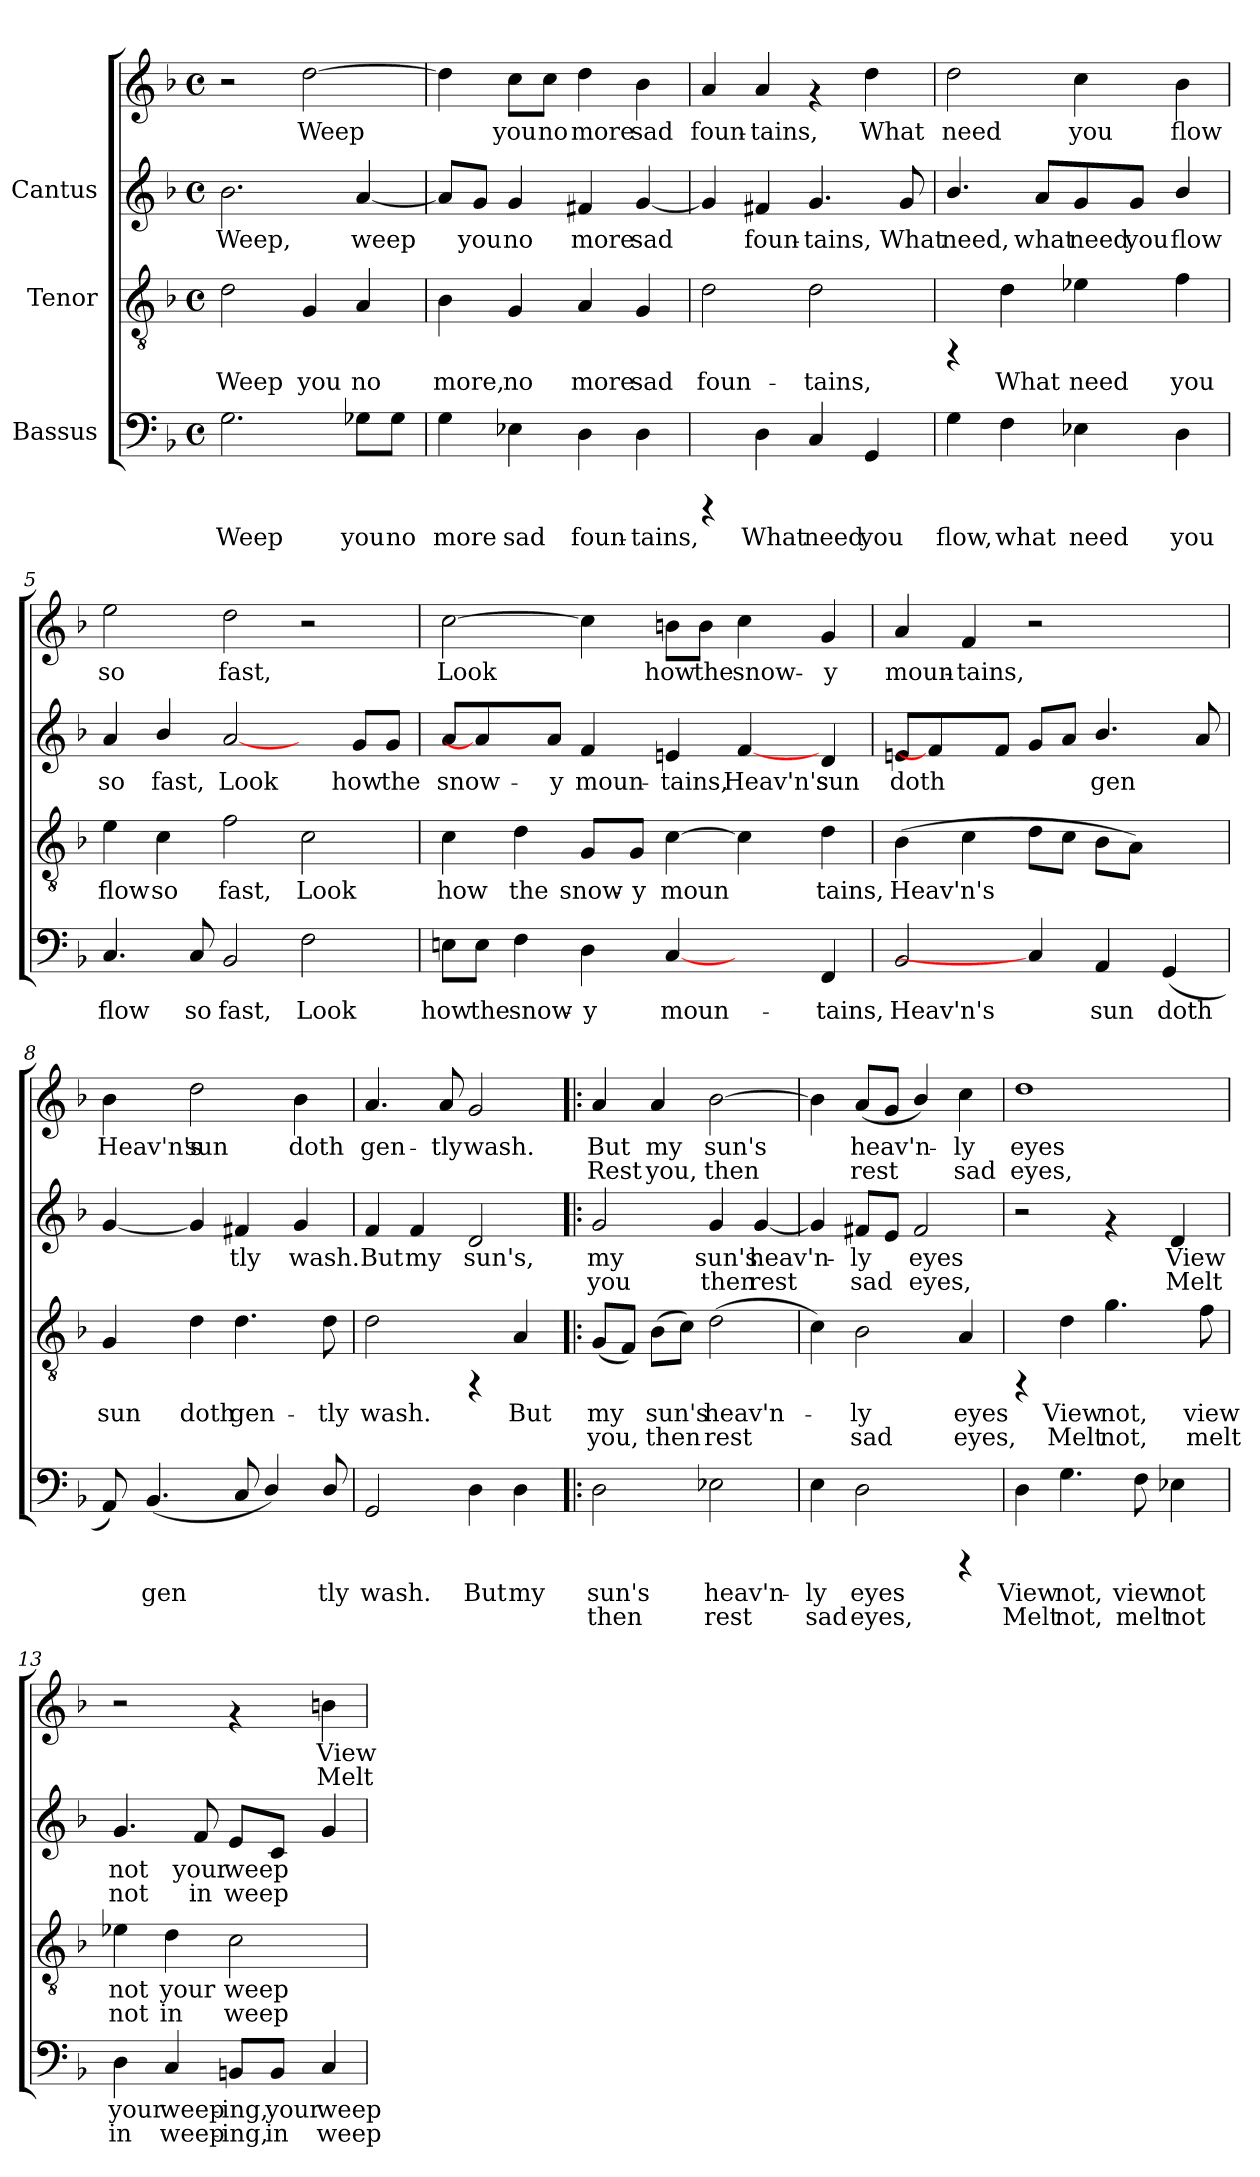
**kern	**text	**text	**kern	**text	**text	**kern	**text	**text	**kern	**text	**text
*part3	*part3	*part3	*part2	*part2	*part2	*part1	*part1	*part1	*part1	*part1	*part1
*staff4	*staff4	*staff4	*staff3	*staff3	*staff3	*staff2	*staff2	*staff2	*staff1	*staff1	*staff1
*I"Bassus	*	*	*I"Tenor	*	*	*I"Cantus	*	*	*	*	*
!!LO:PB:g=z
*stria5	*	*	*stria5	*	*	*stria5	*	*	*stria5	*	*
*clefF4	*	*	*clefGv2	*	*	*clefG2	*	*	*clefG2	*	*
*k[b-]	*	*	*k[b-]	*	*	*k[b-]	*	*	*k[b-]	*	*
*F:	*	*	*F:	*	*	*F:	*	*	*F:	*	*
*M4/4	*	*	*M4/4	*	*	*M4/4	*	*	*M4/4	*	*
*met(c)	*	*	*met(c)	*	*	*met(c)	*	*	*met(c)	*	*
*MM90	*	*	*MM90	*	*	*MM90	*	*	*MM90	*	*
=1	=1	=1	=1	=1	=1	=1	=1	=1	=1	=1	=1
!	!LO:LY:b:cj	!	!	!LO:LY:b:cj	!	!	!LO:LY:b:cj	!	!	!	!
2.G\	Weep	.	2d\	Weep	.	2.b-\	Weep,	.	2r	.	.
!	!	!	!	!LO:LY:b:cj	!	!	!	!	!	!LO:LY:b:cj	!
.	.	.	4G/	you	.	.	.	.	[>2dd\	Weep	.
!	!LO:LY:b:cj	!	!	!LO:LY:b:cj	!	!	!LO:LY:b:cj	!	!	!	!
8G-X\L	you	.	4A/	no	.	[<4a/	weep	.	.	.	.
!	!LO:LY:b:cj	!	!	!	!	!	!	!	!	!	!
8G-\J	no	.	.	.	.	.	.	.	.	.	.
=2	=2	=2	=2	=2	=2	=2	=2	=2	=2	=2	=2
!	!LO:LY:b:cj	!	!	!LO:LY:b:cj	!	!	!LO:LY:b:cj	!	!	!LO:LY:b:cj	!
4G\	more	.	4B-\	more,	.	8a/L]	.	.	4dd\]	.	.
!	!	!	!	!	!	!	!LO:LY:b:cj	!	!	!	!
.	.	.	.	.	.	8g/J	you	.	.	.	.
!	!LO:LY:b:cj	!	!	!LO:LY:b:cj	!	!	!LO:LY:b:cj	!	!	!LO:LY:b:cj	!
4E-X\	sad	.	4G/	no	.	4g/	no	.	8cc\L	you	.
!	!	!	!	!	!	!	!	!	!	!LO:LY:b:cj	!
.	.	.	.	.	.	.	.	.	8cc\J	no	.
!	!LO:LY:b:cj	!	!	!LO:LY:b:cj	!	!	!LO:LY:b:cj	!	!	!LO:LY:b:cj	!
4D\	foun-	.	4A/	more	.	4f#X/	more	.	4dd\	more	.
!	!LO:LY:b:cj	!	!	!LO:LY:b:cj	!	!	!LO:LY:b:cj	!	!	!LO:LY:b:cj	!
4D\	-tains,	.	4G/	sad	.	[<4g/	sad	.	4b-\	sad	.
=3	=3	=3	=3	=3	=3	=3	=3	=3	=3	=3	=3
!	!	!	!	!LO:LY:b:cj	!	!	!LO:LY:b:cj	!	!	!LO:LY:b:cj	!
4rCCC	.	.	2d\	foun-	.	4g/]	.	.	4a/	foun-	.
!	!LO:LY:b:cj	!	!	!	!	!	!LO:LY:b:cj	!	!	!LO:LY:b:cj	!
4D\	What	.	.	.	.	4f#X/	foun-	.	4a/	-tains,	.
!	!LO:LY:b:cj	!	!	!LO:LY:b:cj	!	!	!LO:LY:b:cj	!	!	!	!
4C/	need	.	2d\	-tains,	.	4.g/	-tains,	.	4rf	.	.
!	!LO:LY:b:cj	!	!	!	!	!	!	!	!	!LO:LY:b:cj	!
4GG/	you	.	.	.	.	.	.	.	4dd\	What	.
!	!	!	!	!	!	!	!LO:LY:b:cj	!	!	!	!
.	.	.	.	.	.	8g/	What	.	.	.	.
!!LO:LB:g=z
=4	=4	=4	=4	=4	=4	=4	=4	=4	=4	=4	=4
!	!LO:LY:b:cj	!	!	!	!	!	!LO:LY:b:cj	!	!	!LO:LY:b:cj	!
4G\	flow,	.	4rFF	.	.	4.b-/	need,	.	2dd\	need	.
!	!LO:LY:b:cj	!	!	!LO:LY:b:cj	!	!	!	!	!	!	!
4F\	what	.	4d\	What	.	.	.	.	.	.	.
!	!	!	!	!	!	!	!LO:LY:b:cj	!	!	!	!
.	.	.	.	.	.	8a/L	what	.	.	.	.
!	!LO:LY:b:cj	!	!	!LO:LY:b:cj	!	!	!LO:LY:b:cj	!	!	!LO:LY:b:cj	!
4E-X\	need	.	4e-X\	need	.	8g/	need	.	4cc\	you	.
!	!	!	!	!	!	!	!LO:LY:b:cj	!	!	!	!
.	.	.	.	.	.	8g/J	you	.	.	.	.
!	!LO:LY:b:cj	!	!	!LO:LY:b:cj	!	!	!LO:LY:b:cj	!	!	!LO:LY:b:cj	!
4D\	you	.	4f\	you	.	4b-/	flow	.	4b-\	flow	.
!!LO:LB:g=z
=5	=5	=5	=5	=5	=5	=5	=5	=5	=5	=5	=5
!	!LO:LY:b:cj	!	!	!LO:LY:b:cj	!	!	!LO:LY:b:cj	!	!	!LO:LY:b:cj	!
4.C/	flow	.	4e\	flow	.	4a/	so	.	2ee\	so	.
!	!	!	!	!LO:LY:b:cj	!	!	!LO:LY:b:cj	!	!	!	!
.	.	.	4c\	so	.	4b-/	fast,	.	.	.	.
!	!LO:LY:b:cj	!	!	!	!	!	!	!	!	!	!
8C/	so	.	.	.	.	.	.	.	.	.	.
!	!LO:LY:b:cj	!	!	!LO:LY:b:cj	!	!	!LO:LY:b:cj	!	!	!LO:LY:b:cj	!
2BB-/	fast,	.	2f\	fast,	.	[2a/	Look	.	2dd\	fast,	.
!	!LO:LY:b:cj	!	!	!LO:LY:b:cj	!	!	!	!	!	!	!
2F\	Look	.	2c\	Look	.	4ryy	.	.	2r	.	.
!	!	!	!	!	!	!	!LO:LY:b:cj	!	!	!	!
.	.	.	.	.	.	8g/L	how	.	.	.	.
!	!	!	!	!	!	!	!LO:LY:b:cj	!	!	!	!
.	.	.	.	.	.	8g/J	the	.	.	.	.
=6	=6	=6	=6	=6	=6	=6	=6	=6	=6	=6	=6
!	!LO:LY:b:cj	!	!	!LO:LY:b:cj	!	!	!LO:LY:b:cj	!	!	!LO:LY:b:cj	!
8En\L	how	.	4c\	how	.	8a/L	snow-	.	[>2cc\	Look	.
!	!LO:LY:b:cj	!	!	!	!	!	!	!	!	!	!
8E\J	the	.	.	.	.	4a/]	.	.	.	.	.
!	!LO:LY:b:cj	!	!	!LO:LY:b:cj	!	!	!	!	!	!	!
4F\	snow-	.	4d\	the	.	.	.	.	.	.	.
!	!	!	!	!	!	!	!LO:LY:b:cj	!	!	!	!
.	.	.	.	.	.	8a/J	-y	.	.	.	.
!	!LO:LY:b:cj	!	!	!LO:LY:b:cj	!	!	!LO:LY:b:cj	!	!	!LO:LY:b:cj	!
4D\	-y	.	8G/L	snow-	.	4f/	moun-	.	4cc\]	.	.
!	!	!	!	!LO:LY:b:cj	!	!	!	!	!	!	!
.	.	.	8G/J	-y	.	.	.	.	.	.	.
!	!LO:LY:b:cj	!	!	!LO:LY:b:cj	!	!	!LO:LY:b:cj	!	!	!LO:LY:b:cj	!
[4C/	moun-	.	[>4c\	moun-	.	4en/	-tains,	.	8bn\L	how	.
!	!	!	!	!	!	!	!	!	!	!LO:LY:b:cj	!
.	.	.	.	.	.	.	.	.	8b\J	the	.
!	!	!	!	!LO:LY:b:cj	!	!	!LO:LY:b:cj	!	!	!LO:LY:b:cj	!
4ryy	.	.	4c\]	-	.	[4f/	Heav'n's	.	4cc\	snow-	.
!	!LO:LY:b:cj	!	!	!LO:LY:b:cj	!	!	!LO:LY:b:cj	!	!	!LO:LY:b:cj	!
4FF/	-tains,	.	4d\	tains,	.	4d/	sun	.	4g/	-y	.
=7	=7	=7	=7	=7	=7	=7	=7	=7	=7	=7	=7
!	!LO:LY:b:cj	!	!	!LO:LY:b:cj	!	!	!LO:LY:b:cj	!	!	!LO:LY:b:cj	!
2BB-/	Heav'n's	.	(>4B-\	Heav'n's	.	8en/L	doth	.	4a/	moun-	.
.	.	.	.	.	.	4f/]	.	.	.	.	.
!	!	!	!	!LO:LY:b:cj	!	!	!	!	!	!LO:LY:b:cj	!
.	.	.	4c\	.	.	.	.	.	4f/	-tains,	.
!	!	!	!	!	!	!	!LO:LY:b:cj	!	!	!	!
.	.	.	.	.	.	8f/J	.	.	.	.	.
!	!	!	!	!LO:LY:b:cj	!	!	!LO:LY:b:cj	!	!	!	!
4C/]	.	.	8d\L	.	.	8g/L	.	.	2r	.	.
!	!	!	!	!LO:LY:b:cj	!	!	!LO:LY:b:cj	!	!	!	!
.	.	.	8c\J	.	.	8a/J	.	.	.	.	.
!	!LO:LY:b:cj	!	!	!LO:LY:b:cj	!	!	!LO:LY:b:cj	!	!	!	!
4AA/	sun	.	8B-\L	.	.	4.b-/	gen-	.	.	.	.
!	!	!	!	!LO:LY:b:cj	!	!	!	!	!	!	!
.	.	.	8A\J)	.	.	.	.	.	.	.	.
!	!LO:LY:b:cj	!	!	!	!	!	!	!	!	!	!
(<4GG/	doth	.	4ryy	.	.	.	.	.	4ryy	.	.
!	!	!	!	!	!	!	!LO:LY:b:cj	!	!	!	!
.	.	.	.	.	.	8a/	--	.	.	.	.
!!LO:PB:g=z
=8	=8	=8	=8	=8	=8	=8	=8	=8	=8	=8	=8
!	!LO:LY:b:cj	!	!	!LO:LY:b:cj	!	!	!LO:LY:b:cj	!	!	!LO:LY:b:cj	!
8AA/)	.	.	4G/	sun	.	[<4g/	.	.	4b-\	-Heav'n's	.
!	!LO:LY:b:cj	!	!	!	!	!	!	!	!	!	!
(<4.BB-/	gen-	.	.	.	.	.	.	.	.	.	.
!	!	!	!	!LO:LY:b:cj	!	!	!LO:LY:b:cj	!	!	!LO:LY:b:cj	!
.	.	.	4d\	doth	.	4g/]	.	.	2dd\	sun	.
!	!LO:LY:b:cj	!	!	!LO:LY:b:cj	!	!	!LO:LY:b:cj	!	!	!	!
8C/	-	.	4.d\	gen-	.	4f#X/	tly	.	.	.	.
!	!LO:LY:b:cj	!	!	!	!	!	!	!	!	!	!
4D/)	.	.	.	.	.	.	.	.	.	.	.
!	!	!	!	!	!	!	!LO:LY:b:cj	!	!	!LO:LY:b:cj	!
.	.	.	.	.	.	4g/	wash.	.	4b-\	doth	.
!	!LO:LY:b:cj	!	!	!LO:LY:b:cj	!	!	!	!	!	!	!
8D/	tly	.	8d\	-tly	.	.	.	.	.	.	.
=9	=9	=9	=9	=9	=9	=9	=9	=9	=9	=9	=9
!	!LO:LY:b:cj	!	!	!LO:LY:b:cj	!	!	!LO:LY:b:cj	!	!	!LO:LY:b:cj	!
2GG/	wash.	.	2d\	wash.	.	4f/	But	.	4.a/	gen-	.
!	!	!	!	!	!	!	!LO:LY:b:cj	!	!	!	!
.	.	.	.	.	.	4f/	my	.	.	.	.
!	!	!	!	!	!	!	!	!	!	!LO:LY:b:cj	!
.	.	.	.	.	.	.	.	.	8a/	-tly	.
!	!LO:LY:b:cj	!	!	!	!	!	!LO:LY:b:cj	!	!	!LO:LY:b:cj	!
4D\	But	.	4rFF	.	.	2d/	sun's,	.	2g/	wash.	.
!	!LO:LY:b:cj	!	!	!LO:LY:b:cj	!	!	!	!	!	!	!
4D\	my	.	4A/	But	.	.	.	.	.	.	.
=10!|:	=10!|:	=10!|:	=10!|:	=10!|:	=10!|:	=10!|:	=10!|:	=10!|:	=10!|:	=10!|:	=10!|:
!	!LO:LY:b:cj	!LO:LY:b:cj	!	!LO:LY:b:cj	!LO:LY:b:cj	!	!LO:LY:b:cj	!LO:LY:b:cj	!	!LO:LY:b:cj	!LO:LY:b:cj
2D\	sun's	then	(<8G/L	my	you,	2g/	my	you	4a/	But	Rest
!	!	!	!	!LO:LY:b:cj	!LO:LY:b:cj	!	!	!	!	!	!
.	.	.	8F/J)	.	.	.	.	.	.	.	.
!	!	!	!	!LO:LY:b:cj	!LO:LY:b:cj	!	!	!	!	!LO:LY:b:cj	!LO:LY:b:cj
.	.	.	(>8B-\L	sun's	then	.	.	.	4a/	my	you,
!	!	!	!	!LO:LY:b:cj	!LO:LY:b:cj	!	!	!	!	!	!
.	.	.	8c\J)	.	.	.	.	.	.	.	.
!	!LO:LY:b:cj	!LO:LY:b:cj	!	!LO:LY:b:cj	!LO:LY:b:cj	!	!LO:LY:b:cj	!LO:LY:b:cj	!	!LO:LY:b:cj	!LO:LY:b:cj
2E-X\	heav'n-	-rest	(>2d\	heav'n-	-rest	4g/	sun's	then	[>2b-\	sun's	then
!	!	!	!	!	!	!	!LO:LY:b:cj	!LO:LY:b:cj	!	!	!
.	.	.	.	.	.	[<4g/	heav'n-	-rest	.	.	.
=11	=11	=11	=11	=11	=11	=11	=11	=11	=11	=11	=11
!	!LO:LY:b:cj	!LO:LY:b:cj	!	!LO:LY:b:cj	!LO:LY:b:cj	!	!LO:LY:b:cj	!LO:LY:b:cj	!	!LO:LY:b:cj	!LO:LY:b:cj
4E\	ly	sad	4c\)	.	.	4g/]	.	.	4b-\]	.	.
!	!LO:LY:b:cj	!LO:LY:b:cj	!	!LO:LY:b:cj	!LO:LY:b:cj	!	!LO:LY:b:cj	!LO:LY:b:cj	!	!LO:LY:b:cj	!LO:LY:b:cj
2D\	eyes	eyes,	2B-\	ly	sad	8f#X/L	ly	sad	(<8a/L	heav'n-	-rest
!	!	!	!	!	!	!	!LO:LY:b:cj	!LO:LY:b:cj	!	!LO:LY:b:cj	!LO:LY:b:cj
.	.	.	.	.	.	8e/J	.	.	8g/J	.	.
!	!	!	!	!	!	!	!LO:LY:b:cj	!LO:LY:b:cj	!	!LO:LY:b:cj	!LO:LY:b:cj
.	.	.	.	.	.	2f#/	eyes	eyes,	4b-/)	.	.
!	!	!	!	!LO:LY:b:cj	!LO:LY:b:cj	!	!	!	!	!LO:LY:b:cj	!LO:LY:b:cj
4rCCC	.	.	4A/	eyes	eyes,	.	.	.	4cc\	ly	sad
!!LO:LB:g=z
=12	=12	=12	=12	=12	=12	=12	=12	=12	=12	=12	=12
!	!LO:LY:b:cj	!LO:LY:b:cj	!	!	!	!	!	!	!	!LO:LY:b:cj	!LO:LY:b:cj
4D\	View	Melt	4rFF	.	.	2r	.	.	1dd	eyes	eyes,
!	!LO:LY:b:cj	!LO:LY:b:cj	!	!LO:LY:b:cj	!LO:LY:b:cj	!	!	!	!	!	!
4.G\	not,	not,	4d\	View	Melt	.	.	.	.	.	.
!	!	!	!	!LO:LY:b:cj	!LO:LY:b:cj	!	!	!	!	!	!
.	.	.	4.g\	not,	not,	4rf	.	.	.	.	.
!	!LO:LY:b:cj	!LO:LY:b:cj	!	!	!	!	!	!	!	!	!
8F\	view	melt	.	.	.	.	.	.	.	.	.
!	!LO:LY:b:cj	!LO:LY:b:cj	!	!	!	!	!LO:LY:b:cj	!LO:LY:b:cj	!	!	!
4E-X\	not	not	.	.	.	4d/	View	Melt	.	.	.
!	!	!	!	!LO:LY:b:cj	!LO:LY:b:cj	!	!	!	!	!	!
.	.	.	8f\	view	melt	.	.	.	.	.	.
=13	=13	=13	=13	=13	=13	=13	=13	=13	=13	=13	=13
!	!LO:LY:b:cj	!LO:LY:b:cj	!	!LO:LY:b:cj	!LO:LY:b:cj	!	!LO:LY:b:cj	!LO:LY:b:cj	!	!	!
4D\	your	in	4e-X\	not	not	4.g/	not	not	2r	.	.
!	!LO:LY:b:cj	!LO:LY:b:cj	!	!LO:LY:b:cj	!LO:LY:b:cj	!	!	!	!	!	!
4C/	weep-	-weep-	4d\	your	in	.	.	.	.	.	.
!	!	!	!	!	!	!	!LO:LY:b:cj	!LO:LY:b:cj	!	!	!
.	.	.	.	.	.	8f/	your	in	.	.	.
!	!LO:LY:b:cj	!LO:LY:b:cj	!	!LO:LY:b:cj	!LO:LY:b:cj	!	!LO:LY:b:cj	!LO:LY:b:cj	!	!	!
8BBn/L	-ing,	ing,	2c\	weep-	-weep-	8e/L	weep-	-weep-	4rf	.	.
!	!LO:LY:b:cj	!LO:LY:b:cj	!	!	!	!	!LO:LY:b:cj	!LO:LY:b:cj	!	!	!
8BB/J	your	in	.	.	.	8c/J	--	--	.	.	.
!	!LO:LY:b:cj	!LO:LY:b:cj	!	!	!	!	!LO:LY:b:cj	!LO:LY:b:cj	!	!LO:LY:b:cj	!LO:LY:b:cj
4C/	weep-	-weep-	.	.	.	4g/	--	--	4bn\	View	Melt
=	=	=	=	=	=	=	=	=	=	=	=
*-	*-	*-	*-	*-	*-	*-	*-	*-	*-	*-	*-
